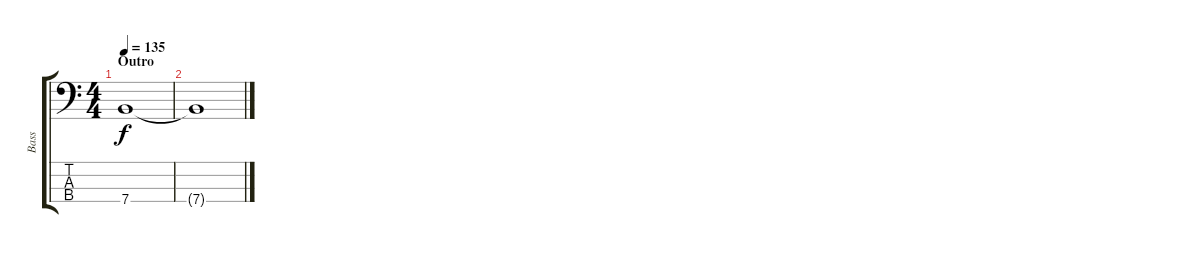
\track ("Bass" "Bass") {instrument electricbassfinger}
\staff {score tabs}
\tuning (G2 D2 A1 E1) {hide}
\ts (4 4)
\section ("" "Outro")
\tempo 135
\clef f4
\ks c
7.4.1{dy f} |
7.4{t}.1
